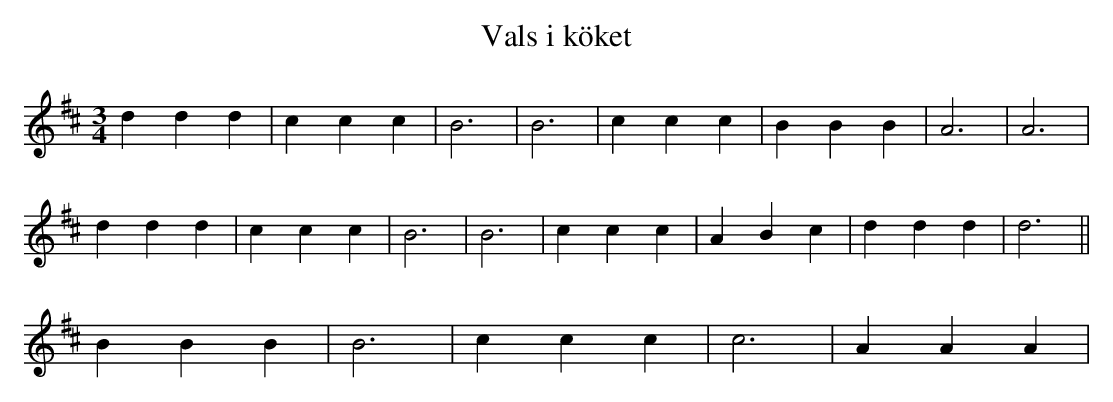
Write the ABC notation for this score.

X:1
T:Vals i köket
M:3/4
L:1/4
K:D
d d d | c c c | B3 | B3 | c c c | B B B | A3 | A3 |
d d d | c c c | B3 | B3 | c c c | A B c | d d d | d3 ||
B B B | B3 | c c c | c3 | #A A A |
